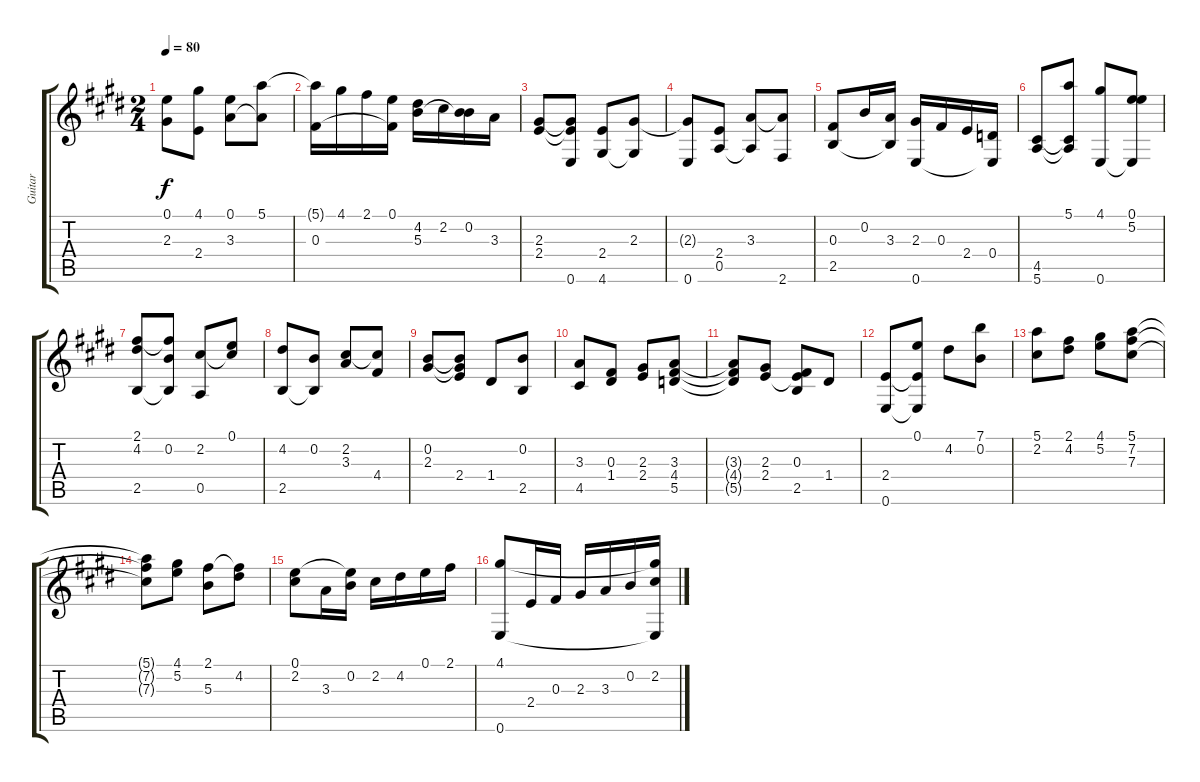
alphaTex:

\track ("Guitar" "Guitar") {instrument acousticguitarnylon}
\staff {score tabs}
\tuning (E4 B3 Gb3 D3 A2 E2) {hide}
\ts (2 4)
\tempo 80
\clef g2
\ks e
(0.1 2.3{t}).8{dy f} (4.1 2.4).8 (0.1 3.3).8 (5.1 3.3{t}).8 |
(5.1{t} 0.3).16 4.1.16 2.1.16 (0.1 0.3{t}).16 (4.2 5.3).16 2.2.16 (0.2 5.3{t}).16 3.3.16 |
(2.3 2.4).8 (2.3{t} 2.4{t} 0.6).8 (2.4 4.6).8 (2.3 4.6{t}).8 |
(2.3{t} 0.6).8 (2.4 0.5).8 (3.3 0.5{t}).8 (3.3{t} 2.6).8 |
(0.3 2.5).8 0.2.16 (3.3 2.5{t}).16 (2.3 0.6).16 0.3.16 2.4.16 (0.4 0.6{t}).16 |
(4.5 5.6).8 (5.1 4.5{t} 5.6{t}).8 (4.1 0.6).8 (0.1 5.2 0.6{t}).8 |
(2.1 4.2 2.5).8 (2.1{t} 0.2 2.5{t}).8 (2.2 0.5).8 (0.1 2.2{t}).8 |
(4.2 2.5).8 (0.2 2.5{t}).8 (2.2 3.3).8 (2.2{t} 4.4).8 |
(0.2 2.3).8 (0.2{t} 2.3{t} 2.4).8 1.4.8 (0.2 2.5).8 |
(3.3 4.5).8 (0.3 1.4).8 (2.3 2.4).8 (3.3 4.4 5.5).8 |
(3.3{t} 4.4{t} 5.5{t}).8 (2.3 2.4).8 (0.3 2.4{t} 2.5).8 1.4.8 |
(2.4 0.6).8 (0.1 2.4{t} 0.6{t}).8 4.2.8 (7.1 0.2).8 |
(5.1 2.2).8 (2.1 4.2).8 (4.1 5.2).8 (5.1 7.2 7.3).8 |
(5.1{t} 7.2{t} 7.3{t}).8 (4.1 5.2).8 (2.1 5.3).8 (2.1{t} 4.2).8 |
(0.1 2.2).8 3.3.16 (0.1{t} 0.2).16 2.2.16 4.2.16 0.1.16 2.1.16 |
(4.1 0.6).8 2.4.16 0.3.16 2.3.16 3.3.16 0.2.16 (4.1{t} 2.2 0.6{t}).16
